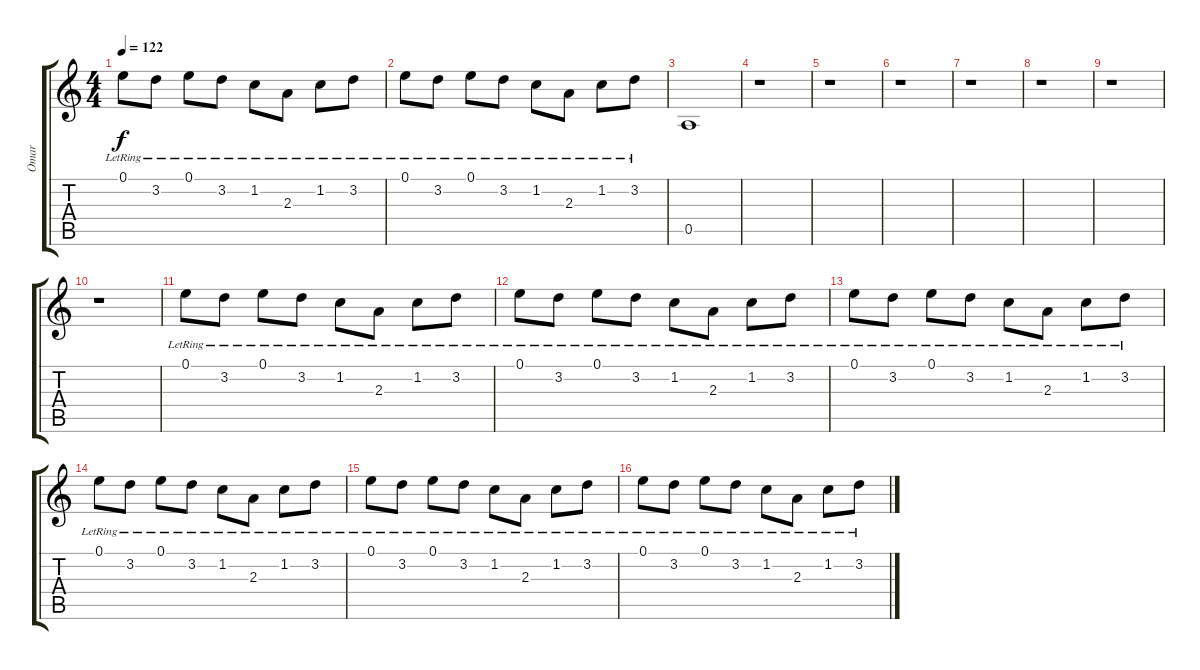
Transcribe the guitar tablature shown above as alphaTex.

\track ("Omar" "Omar") {instrument electricguitarclean}
\staff {score tabs}
\tuning (E4 B3 G3 D3 A2 E2) {hide}
\ts (4 4)
\tempo 122
\clef g2
\ks c
0.1{lr}.8{dy f} 3.2{lr}.8 0.1{lr}.8 3.2{lr}.8 1.2{lr}.8 2.3{lr}.8 1.2{lr}.8 3.2{lr}.8 |
0.1{lr}.8 3.2{lr}.8 0.1{lr}.8 3.2{lr}.8 1.2{lr}.8 2.3{lr}.8 1.2{lr}.8 3.2{lr}.8 |
0.5.1 |
r.1 |
r.1 |
r.1 |
r.1 |
r.1 |
r.1 |
r.1 |
0.1{lr}.8 3.2{lr}.8 0.1{lr}.8 3.2{lr}.8 1.2{lr}.8 2.3{lr}.8 1.2{lr}.8 3.2{lr}.8 |
0.1{lr}.8 3.2{lr}.8 0.1{lr}.8 3.2{lr}.8 1.2{lr}.8 2.3{lr}.8 1.2{lr}.8 3.2{lr}.8 |
0.1{lr}.8 3.2{lr}.8 0.1{lr}.8 3.2{lr}.8 1.2{lr}.8 2.3{lr}.8 1.2{lr}.8 3.2{lr}.8 |
0.1{lr}.8 3.2{lr}.8 0.1{lr}.8 3.2{lr}.8 1.2{lr}.8 2.3{lr}.8 1.2{lr}.8 3.2{lr}.8 |
0.1{lr}.8 3.2{lr}.8 0.1{lr}.8 3.2{lr}.8 1.2{lr}.8 2.3{lr}.8 1.2{lr}.8 3.2{lr}.8 |
0.1{lr}.8 3.2{lr}.8 0.1{lr}.8 3.2{lr}.8 1.2{lr}.8 2.3{lr}.8 1.2{lr}.8 3.2{lr}.8
